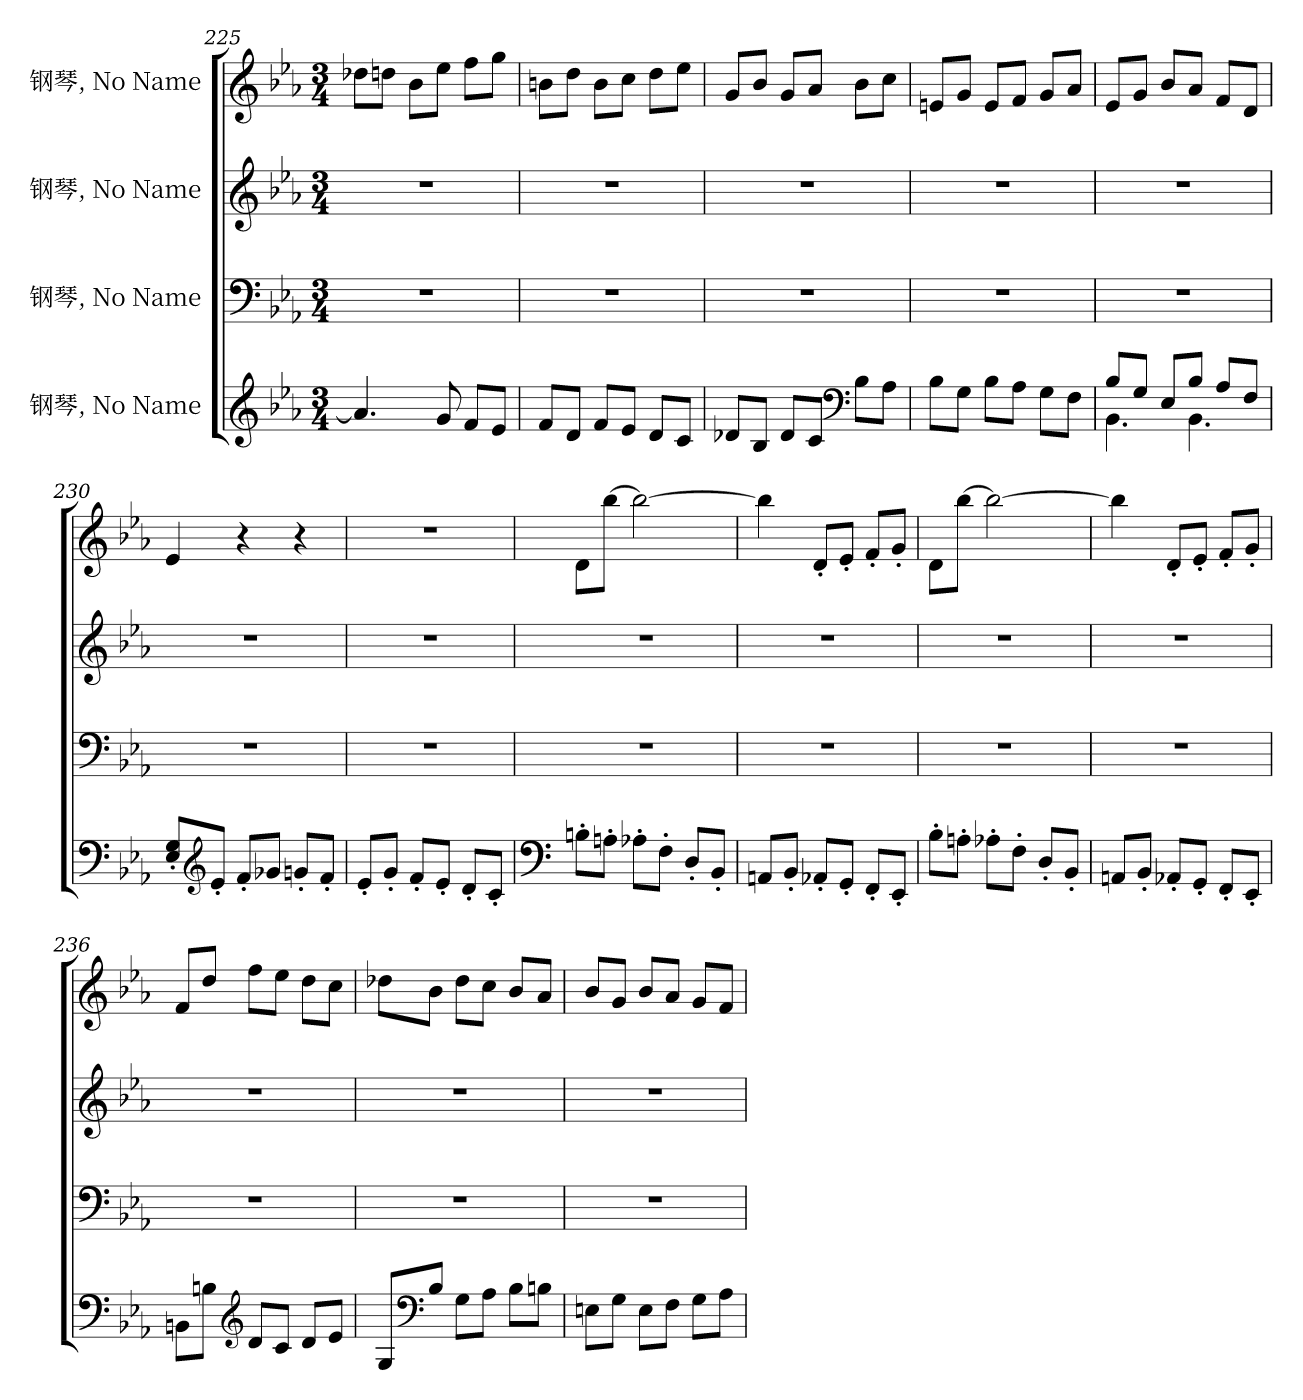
**kern	**kern	**kern	**kern
*part4	*part3	*part2	*part1
*staff4	*staff3	*staff2	*staff1
*I"钢琴, No Name	*I"钢琴, No Name	*I"钢琴, No Name	*I"钢琴, No Name
*clefG2	*clefF4	*clefG2	*clefG2
*k[b-e-a-]	*k[b-e-a-]	*k[b-e-a-]	*k[b-e-a-]
*M3/4	*M3/4	*M3/4	*M3/4
=225	=225	=225	=225
4.a-/]	2.r	2.r	8dd-X\L
.	.	.	8ddn\J
.	.	.	8b-\L
8g/	.	.	8ee-\J
8f/L	.	.	8ff\L
8e-/J	.	.	8gg\J
=226	=226	=226	=226
8f/L	2.r	2.r	8bn\L
8d/J	.	.	8dd\J
8f/L	.	.	8b\L
8e-/J	.	.	8cc\J
8d/L	.	.	8dd\L
8c/J	.	.	8ee-\J
=227	=227	=227	=227
8d-X/L	2.r	2.r	8g/L
8B-/J	.	.	8b-/J
8d-/L	.	.	8g/L
8c/J	.	.	8a-/J
*clefF4	*	*	*
8B-\L	.	.	8b-\L
8A-\J	.	.	8cc\J
!!LO:LB:g=z
=228	=228	=228	=228
8B-\L	2.r	2.r	8en/L
8G\J	.	.	8g/J
8B-\L	.	.	8e/L
8A-\J	.	.	8f/J
8G\L	.	.	8g/L
8F\J	.	.	8a-/J
=229	=229	=229	=229
*^	*	*	*
8B-/L	4.BB-\	2.r	2.r	8e-/L
8G/J	.	.	.	8g/J
8E-/L	.	.	.	8b-/L
8B-/J	4.BB-\	.	.	8a-/J
8A-/L	.	.	.	8f/L
8F/J	.	.	.	8d/J
*v	*v	*	*	*
=230	=230	=230	=230
8E-/' 8G/'L	2.r	2.r	4e-/
*clefG2	*	*	*
8e-'/J	.	.	.
8f'/L	.	.	4r
8g-X/J	.	.	.
8gn'/L	.	.	4r
8f'/J	.	.	.
=231	=231	=231	=231
8e-'/L	2.r	2.r	2.r
8g'/J	.	.	.
8f'/L	.	.	.
8e-'/J	.	.	.
8d'/L	.	.	.
8c'/J	.	.	.
=232	=232	=232	=232
*clefF4	*	*	*
8Bn'\L	2.r	2.r	8d\L
*	*	*	*MM185
8An'\J	.	.	[8bb-\J
8A-X'\L	.	.	2bb-\_
8F'\J	.	.	.
8D'/L	.	.	.
8BB-'/J	.	.	.
!!LO:PB:g=z
=233	=233	=233	=233
8AAn/L	2.r	2.r	4bb-\]
8BB-'/J	.	.	.
8AA-X'/L	.	.	8d'/L
8GG'/J	.	.	8e-'/J
8FF'/L	.	.	8f'/L
8EE-'/J	.	.	8g'/J
=234	=234	=234	=234
8B-'\L	2.r	2.r	8d\L
8An'\J	.	.	[8bb-\J
8A-X'\L	.	.	2bb-\_
8F'\J	.	.	.
8D'/L	.	.	.
8BB-'/J	.	.	.
=235	=235	=235	=235
8AAn/L	2.r	2.r	4bb-\]
8BB-'/J	.	.	.
8AA-X'/L	.	.	8d'/L
8GG'/J	.	.	8e-'/J
8FF'/L	.	.	8f'/L
8EE-'/J	.	.	8g'/J
=236	=236	=236	=236
8BBn\L	2.r	2.r	8f/L
*	*	*	*MM185
8Bn\J	.	.	8dd/J
*clefG2	*	*	*
8d/L	.	.	8ff\L
8c/J	.	.	8ee-\J
8d/L	.	.	8dd\L
8e-/J	.	.	8cc\J
=237	=237	=237	=237
8G/L	2.r	2.r	8dd-X\L
*clefF4	*	*	*
8B-/J	.	.	8b-\J
8G\L	.	.	8dd-\L
8A-\J	.	.	8cc\J
8B-\L	.	.	8b-/L
8Bn\J	.	.	8a-/J
!!LO:LB:g=z
=238	=238	=238	=238
8En\L	2.r	2.r	8b-/L
8G\J	.	.	8g/J
8E\L	.	.	8b-/L
8F\J	.	.	8a-/J
8G\L	.	.	8g/L
8A-\J	.	.	8f/J
=	=	=	=
*-	*-	*-	*-
